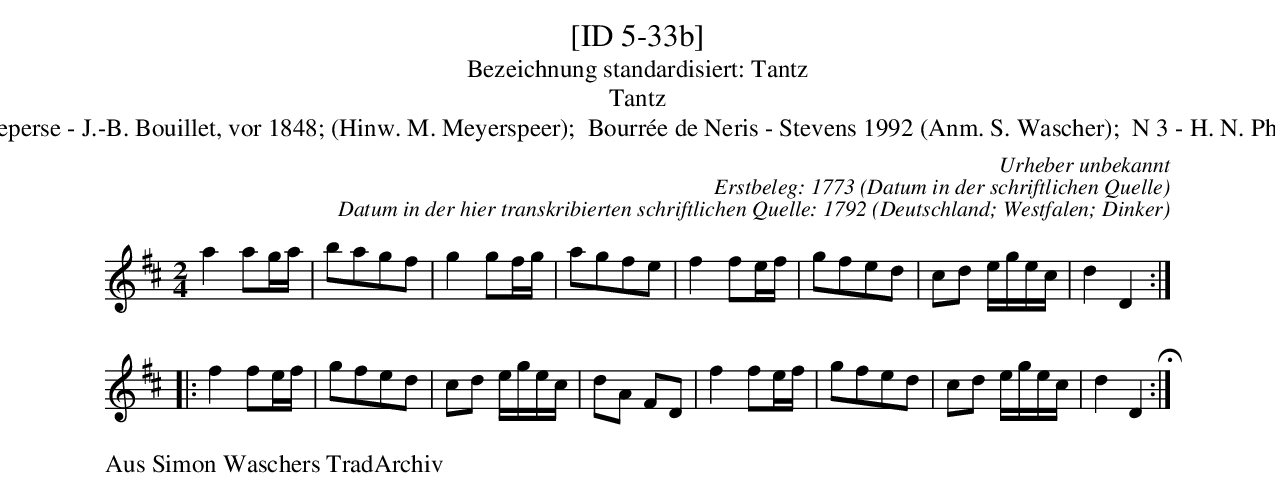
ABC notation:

X:1
T:[ID 5-33b]
T:Bezeichnung standardisiert: Tantz
T:Tantz
T:In anderer Quelle: Bourr\'ee d'Aigueperse - J.-B. Bouillet, vor 1848; (Hinw. M. Meyerspeer);  Bourr\'ee de Neris - Stevens 1992 (Anm. S. Wascher);  N 3 - H. N. Philipp um 1800 (Anm. S. Wascher);
C:Urheber unbekannt
C:Erstbeleg: 1773 (Datum in der schriftlichen Quelle)
C:Datum in der hier transkribierten schriftlichen Quelle: 1792
O:Deutschland; Westfalen; Dinker
M:2/4
L:1/16
K:D
a4a2ga | b2a2g2f2 | g4g2fg | a2g2f2e2 | f4f2ef | g2f2e2d2 | c2d2 egec | d4D4 ::
f4f2ef | g2f2e2d2 | c2d2 egec | d2A2 F2D2 | f4f2ef | g2f2e2d2 | c2d2 egec | d4D4 H:|
